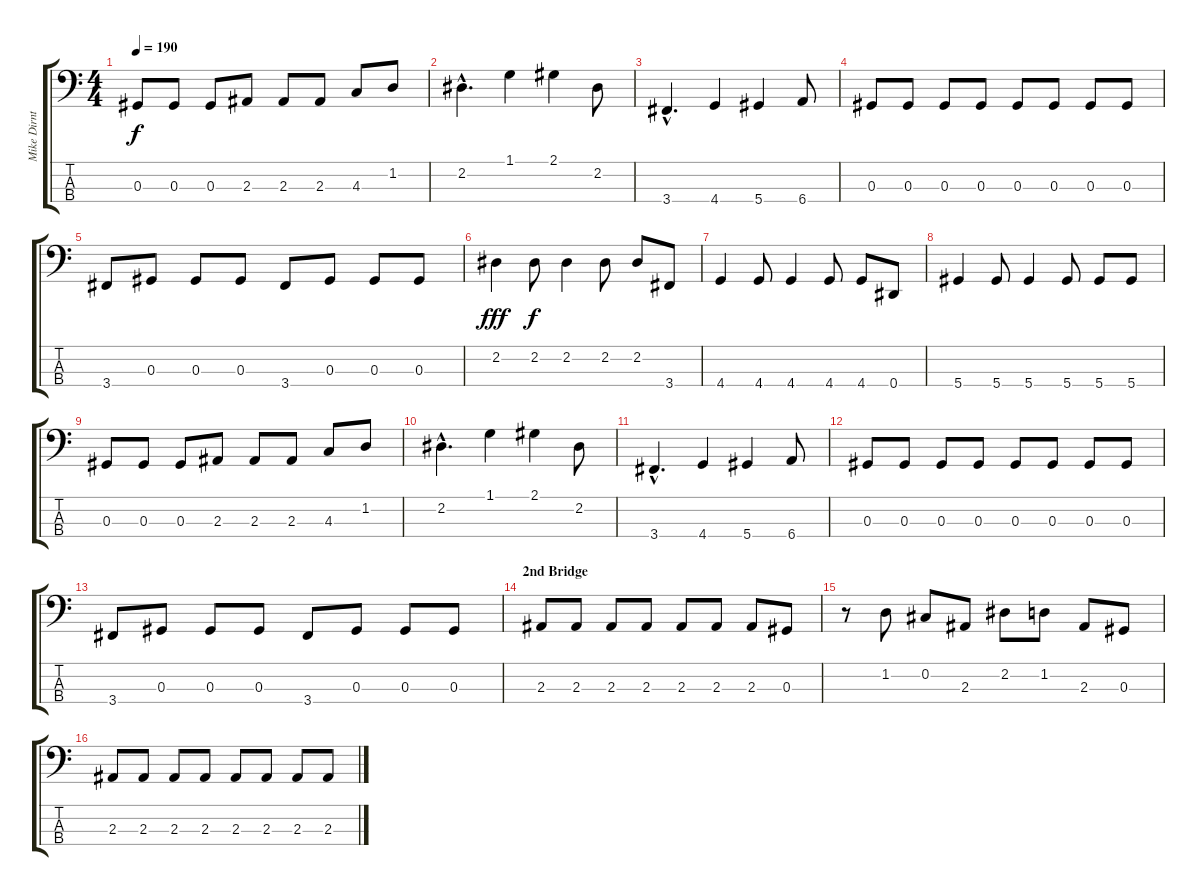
\track ("Mike Dirnt (Bass)" "Mike Dirnt") {instrument electricbassfinger}
\staff {score tabs}
\tuning (Gb2 Db2 Ab1 Eb1) {hide}
\ts (4 4)
\tempo 190
\clef f4
\ks c
0.3.8{dy f} 0.3.8 0.3.8 2.3.8 2.3.8 2.3.8 4.3.8 1.2.8 |
2.2{hac}.4{d} 1.1.4 2.1.4 2.2.8 |
3.4{hac}.4{d} 4.4.4 5.4.4 6.4.8 |
0.3.8 0.3.8 0.3.8 0.3.8 0.3.8 0.3.8 0.3.8 0.3.8 |
3.4.8 0.3.8 0.3.8 0.3.8 3.4.8 0.3.8 0.3.8 0.3.8 |
2.2.4{dy fff} 2.2.8{dy f} 2.2.4 2.2.8 2.2.8 3.4.8 |
4.4.4 4.4.8 4.4.4 4.4.8 4.4.8 0.4.8 |
5.4.4 5.4.8 5.4.4 5.4.8 5.4.8 5.4.8 |
0.3.8 0.3.8 0.3.8 2.3.8 2.3.8 2.3.8 4.3.8 1.2.8 |
2.2{hac}.4{d} 1.1.4 2.1.4 2.2.8 |
3.4{hac}.4{d} 4.4.4 5.4.4 6.4.8 |
0.3.8 0.3.8 0.3.8 0.3.8 0.3.8 0.3.8 0.3.8 0.3.8 |
3.4.8 0.3.8 0.3.8 0.3.8 3.4.8 0.3.8 0.3.8 0.3.8 |
\section ("" "2nd Bridge")
2.3.8 2.3.8 2.3.8 2.3.8 2.3.8 2.3.8 2.3.8 0.3.8 |
r.8 1.2.8 0.2.8 2.3.8 2.2.8 1.2.8 2.3.8 0.3.8 |
2.3.8 2.3.8 2.3.8 2.3.8 2.3.8 2.3.8 2.3.8 2.3.8
